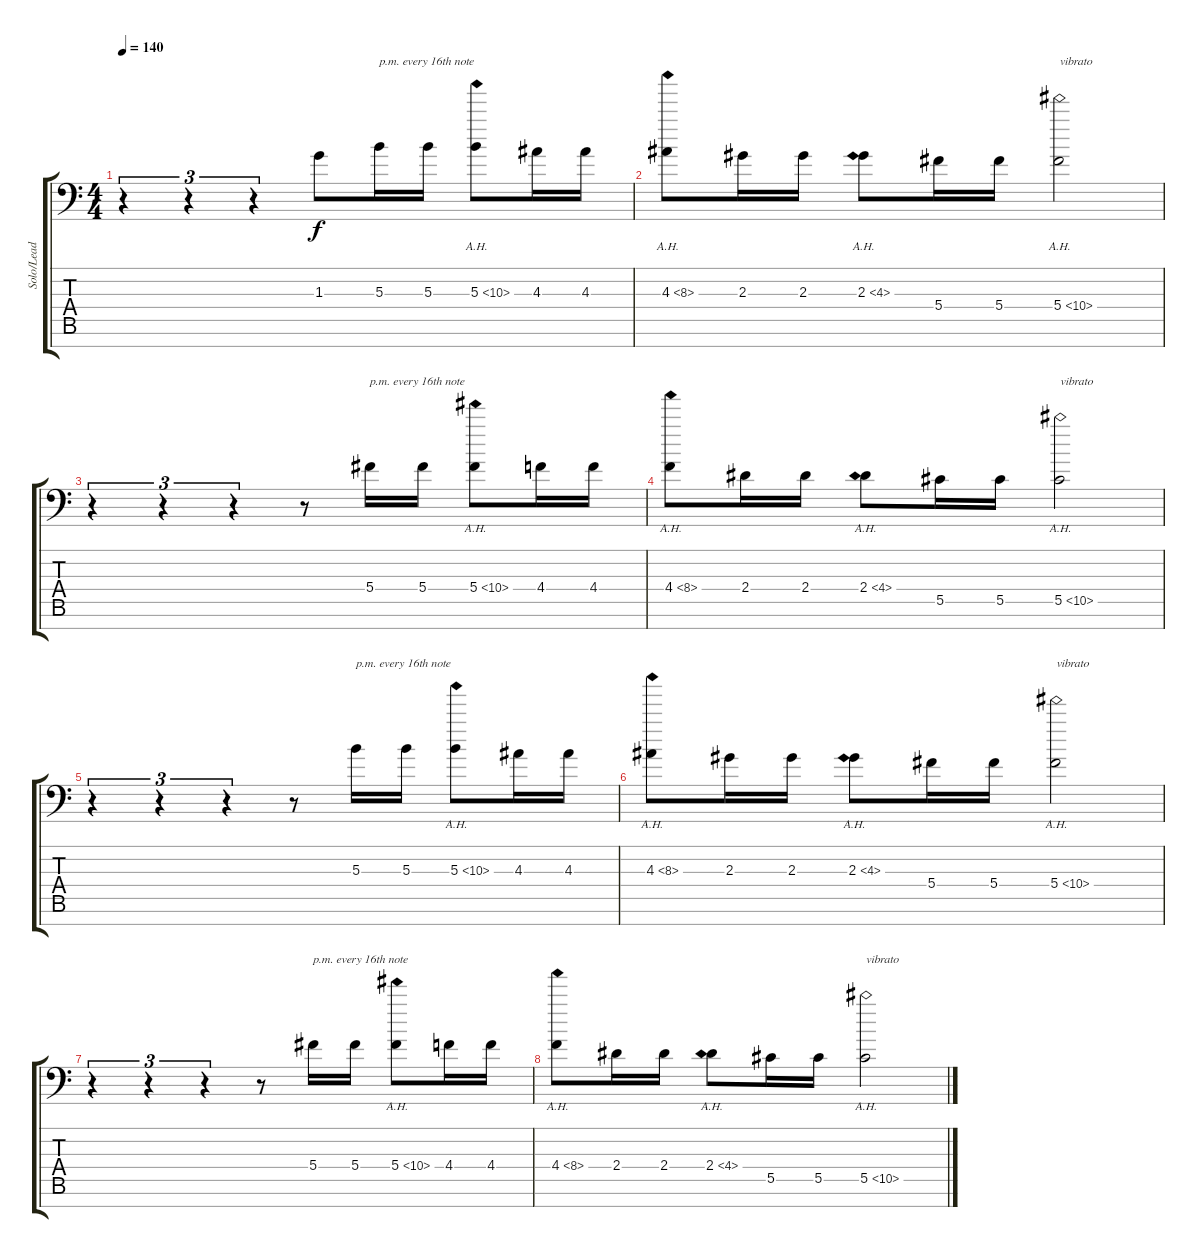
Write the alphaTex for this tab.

\track ("Solo/Lead" "Solo/Lead") {instrument overdrivenguitar}
\staff {score tabs}
\tuning (Eb4 Bb3 Gb3 Db3 Ab2 Eb2 Bb1) {hide}
\ts (4 4)
\tempo 140
\clef f4
\ks c
r.4{tu (3 2) dy f} r.4{tu (3 2)} r.4{tu (3 2)} 1.3{t}.8 5.3.16{txt "p.m. every 16th note"} 5.3.16 5.3{ah 5}.8 4.3.16 4.3.16 |
4.3{ah 4}.8 2.3.16 2.3.16 2.3{ah 2}.8 5.4.16 5.4.16 5.4{ah 5}.2{txt "vibrato"} |
r.4{tu (3 2)} r.4{tu (3 2)} r.4{tu (3 2)} r.8 5.4.16{txt "p.m. every 16th note"} 5.4.16 5.4{ah 5}.8 4.4.16 4.4.16 |
4.4{ah 4}.8 2.4.16 2.4.16 2.4{ah 2}.8 5.5.16 5.5.16 5.5{ah 5}.2{txt "vibrato"} |
r.4{tu (3 2)} r.4{tu (3 2)} r.4{tu (3 2)} r.8 5.3.16{txt "p.m. every 16th note"} 5.3.16 5.3{ah 5}.8 4.3.16 4.3.16 |
4.3{ah 4}.8 2.3.16 2.3.16 2.3{ah 2}.8 5.4.16 5.4.16 5.4{ah 5}.2{txt "vibrato"} |
r.4{tu (3 2)} r.4{tu (3 2)} r.4{tu (3 2)} r.8 5.4.16{txt "p.m. every 16th note"} 5.4.16 5.4{ah 5}.8 4.4.16 4.4.16 |
4.4{ah 4}.8 2.4.16 2.4.16 2.4{ah 2}.8 5.5.16 5.5.16 5.5{ah 5}.2{txt "vibrato"}
